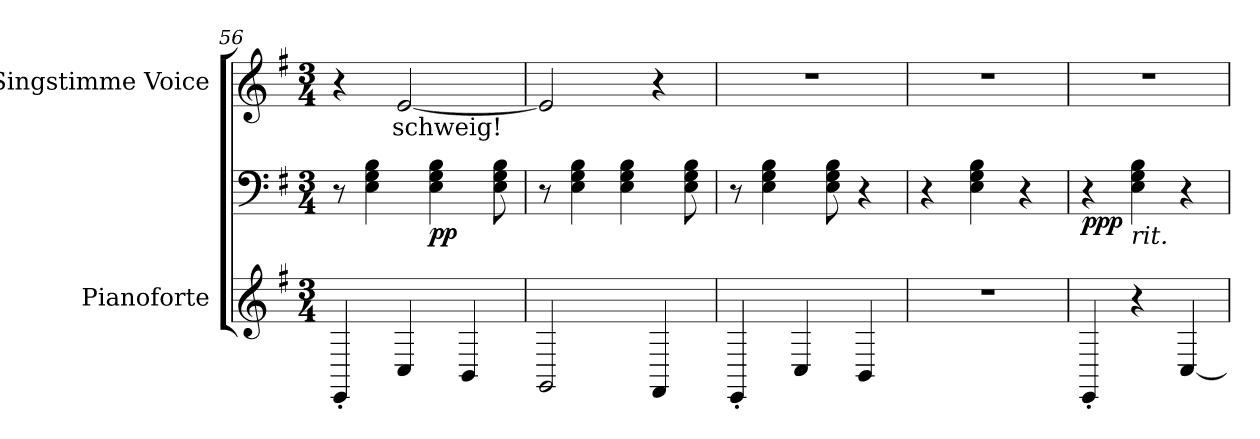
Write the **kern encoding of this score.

**kern	**kern	**dynam	**kern	**text
*part2	*part2	*part2	*part1	*part1
*staff3	*staff2	*staff2/3	*staff1	*staff1
*I"Pianoforte	*	*	*I"Singstimme Voice	*
*I'Pno	*	*	*	*
*clefG2	*clefF4	*	*clefG2	*
*k[f#]	*k[f#]	*	*k[f#]	*
*M3/4	*M3/4	*	*M3/4	*
=56	=56	=56	=56	=56
4EE'/	8r	.	4r	.
.	4E\ 4G\ 4B\	.	.	.
4C/	.	.	[2e/	schweig!
!	!	!LO:DY:b	!	!
.	4E\ 4G\ 4B\	pp	.	.
4BB/	.	.	.	.
.	8E\ 8G\ 8B\	.	.	.
=57	=57	=57	=57	=57
2GG/	8r	.	2e/]	.
.	4E\ 4G\ 4B\	.	.	.
.	4E\ 4G\ 4B\	.	.	.
4FF#/	.	.	4r	.
.	8E\ 8G\ 8B\	.	.	.
=58	=58	=58	=58	=58
4EE'/	8r	.	2.r	.
.	4E\ 4G\ 4B\	.	.	.
4C/	.	.	.	.
.	8E\ 8G\ 8B\	.	.	.
4BB/	4r	.	.	.
=59	=59	=59	=59	=59
2.r	4r	.	2.r	.
.	4E\ 4G\ 4B\	.	.	.
.	4r	.	.	.
=60	=60	=60	=60	=60
!	!	!LO:DY:b	!	!
4EE'/	4r	ppp	2.r	.
!	!LO:TX:b:i:t=rit.	!	!	!
4r	4E\ 4G\ 4B\	.	.	.
[4C/	4r	.	.	.
=	=	=	=	=
*-	*-	*-	*-	*-
